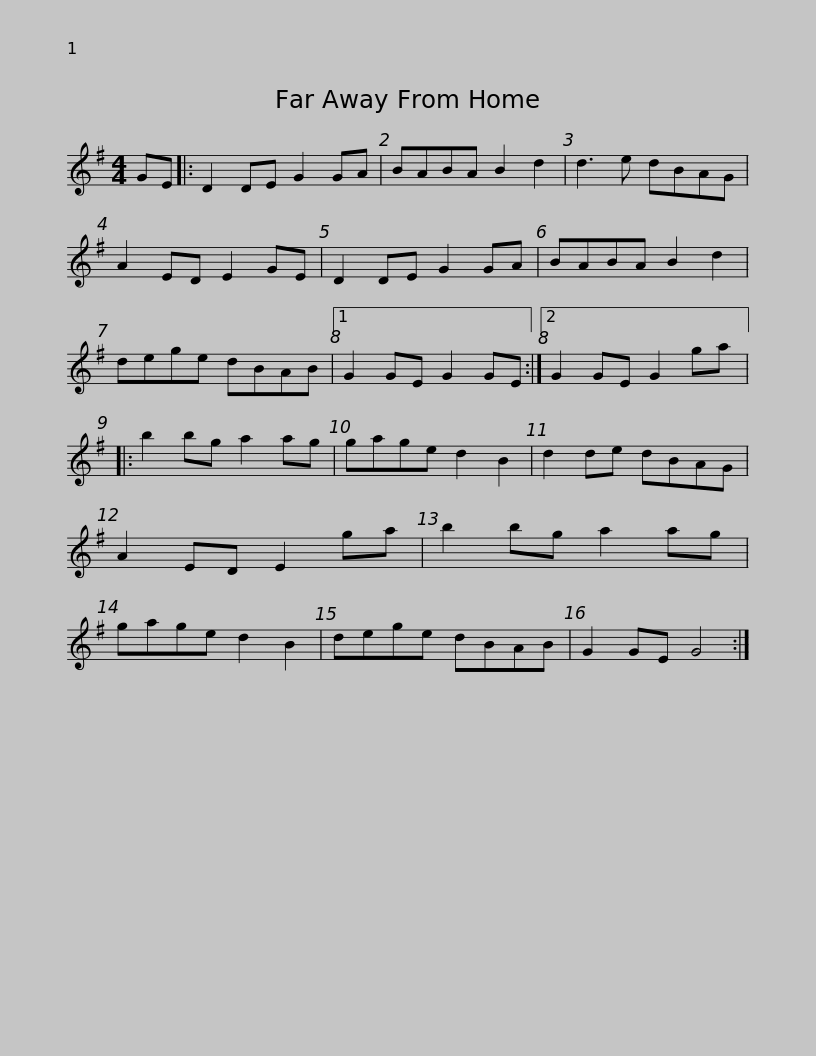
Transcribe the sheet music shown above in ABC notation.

X:1
L:1/8
M:4/4
I:linebreak $
K:G
V:1 treble
V:1
 GE |: D2 DE G2 GA | BABA B2 d2 | d3 e dBAG | A2 ED E2 GE | %5
 D2 DE G2 GA | BABA B2 d2 |$ dege dBAB |1 G2 GE G2 GE :|2 G2 GE G2 ga |: %10
 b2 bg a2 ag | gage d2 B2 | d2 de dBAG |$ A2 ED E2 ga | b2 bg a2 ag | %15
 gage d2 B2 | dege dBAB | G2 GE G4 :| %18
